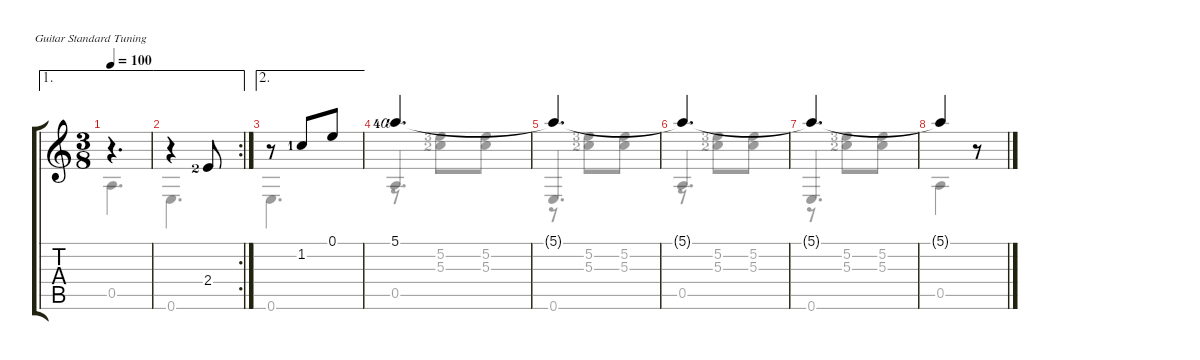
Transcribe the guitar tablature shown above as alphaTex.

\defaultSystemsLayout 4
\hideDynamics
\singleTrackTrackNamePolicy hidden
\multiTrackTrackNamePolicy hidden
\firstSystemTrackNameMode fullname
\firstSystemTrackNameOrientation horizontal
\otherSystemsTrackNameOrientation horizontal
\track ("Nylon Guitar" "Nylon Guit") {instrument acousticguitarnylon}
\staff {score tabs}
\tuning (E4 B3 G3 D3 A2 E2)
\voice
\ae 1
\ts (3 8)
\tempo 100
\clef g2
\ks aminor
r.4{d dy mf} |
\ae 1
\rc 2
r.4 2.4{lf 3}.8 |
\ae 2
r.8 1.2{lf 2}.8 0.1.8 |
5.1{lf 5 rf 4}.4{d} |
5.1{t}.4{d} |
5.1{t}.4{d} |
5.1{t}.4{d} |
5.1{t}.4 r.8
\voice
\clef g2
\ottava regular
\simile none
\ks aminor
0.5.4{d dy mf} |
0.6.4{d} |
0.6.4{d} |
0.5.4{d beam invert} |
0.6.4{d beam invert} |
0.5.4{d beam invert} |
0.6.4{d beam invert} |
0.5.4 r.8
\voice
\clef g2
\ottava regular
\simile none
\ks aminor
|
|
|
r.8 (5.2{lf 4} 5.3{lf 3}).8 (5.3 5.2).8 |
r.8 (5.2{lf 4} 5.3{lf 3}).8 (5.3 5.2).8 |
r.8 (5.2{lf 4} 5.3{lf 3}).8 (5.3 5.2).8 |
r.8 (5.2{lf 4} 5.3{lf 3}).8 (5.3 5.2).8 |
